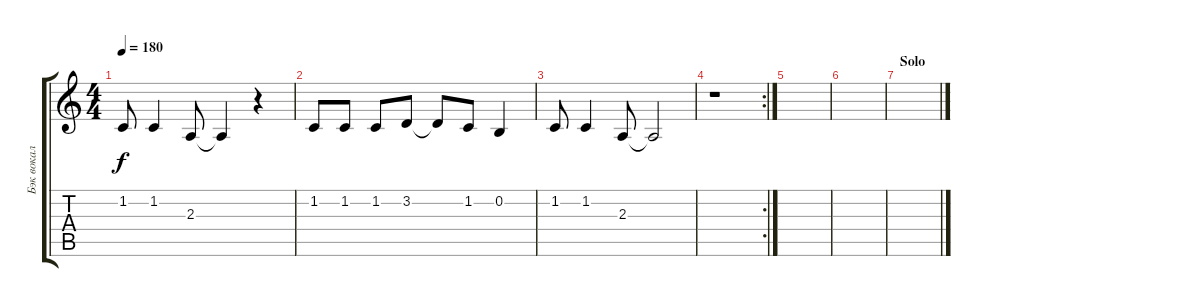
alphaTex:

\track ("Бэк вокал" "Бэк вокал") {instrument tremolostrings}
\staff {score tabs}
\tuning (E4 B3 G3 D3 A2 E2) {hide}
\ts (4 4)
\tempo 180
\clef g2
\ks c
1.2.8{dy f} 1.2.4 2.3.8 2.3{t}.4 r.4 |
1.2.8 1.2.8 1.2.8 3.2.8 3.2{t}.8 1.2.8 0.2.4 |
1.2.8 1.2.4 2.3.8 2.3{t}.2 |
\rc 2
r.1 |
|
|
\section ("" "Solo")
